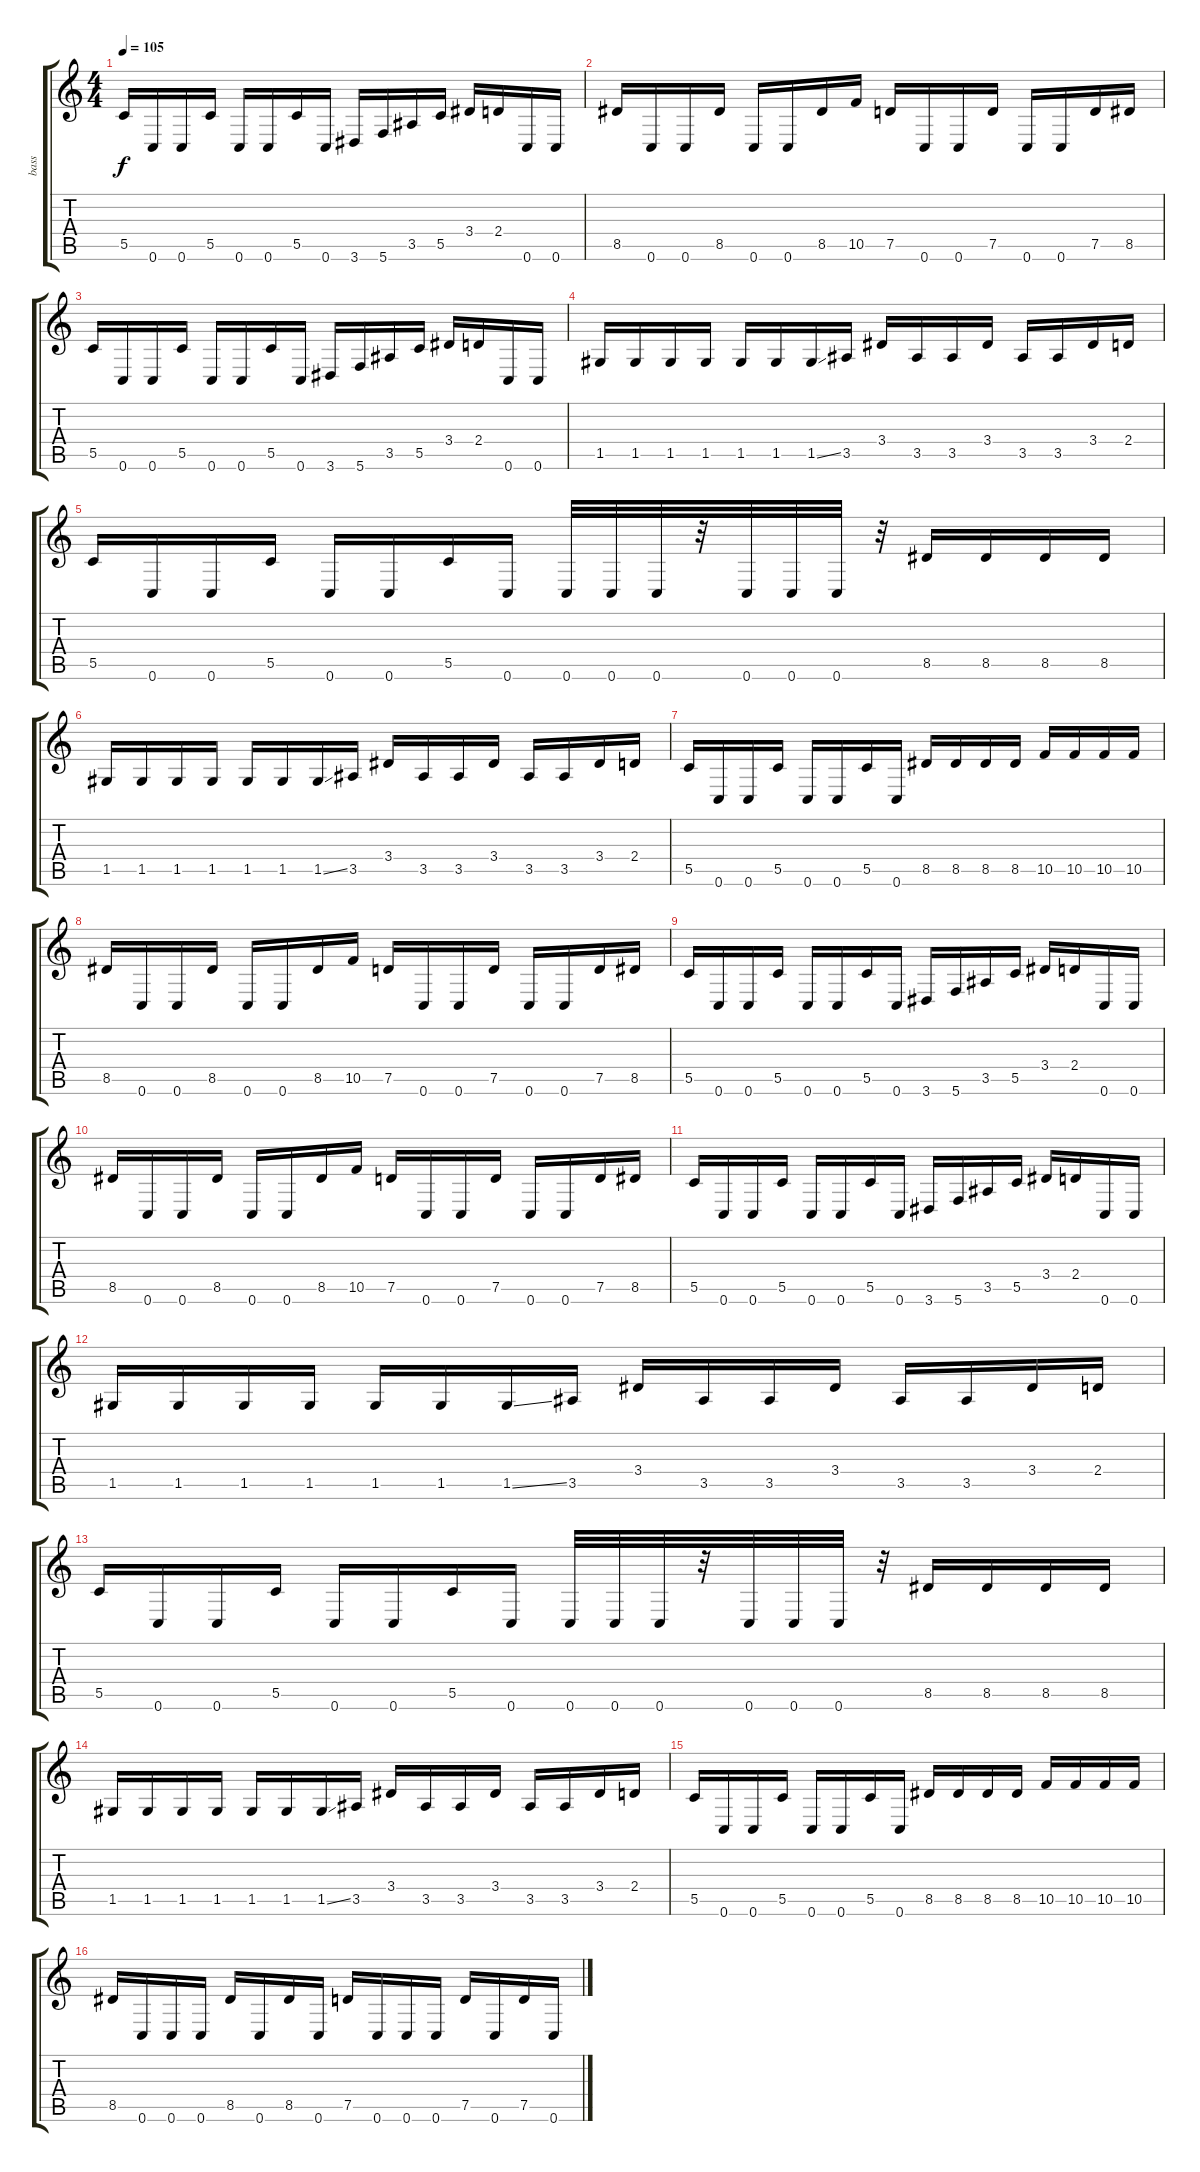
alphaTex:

\track ("bass" "bass") {instrument electricbasspick}
\staff {score tabs}
\tuning (D4 A3 F3 C3 G2 C2) {hide}
\ts (4 4)
\tempo 105
\clef g2
\ks c
5.5.16{dy f} 0.6.16 0.6.16 5.5.16 0.6.16 0.6.16 5.5.16 0.6.16 3.6.16 5.6.16 3.5.16 5.5.16 3.4.16 2.4.16 0.6.16 0.6.16 |
8.5.16 0.6.16 0.6.16 8.5.16 0.6.16 0.6.16 8.5.16 10.5.16 7.5.16 0.6.16 0.6.16 7.5.16 0.6.16 0.6.16 7.5.16 8.5.16 |
5.5.16 0.6.16 0.6.16 5.5.16 0.6.16 0.6.16 5.5.16 0.6.16 3.6.16 5.6.16 3.5.16 5.5.16 3.4.16 2.4.16 0.6.16 0.6.16 |
1.5.16 1.5.16 1.5.16 1.5.16 1.5.16 1.5.16 1.5{ss}.16 3.5.16 3.4.16 3.5.16 3.5.16 3.4.16 3.5.16 3.5.16 3.4.16 2.4.16 |
5.5.16 0.6.16 0.6.16 5.5.16 0.6.16 0.6.16 5.5.16 0.6.16 0.6.32 0.6.32 0.6.32 r.32 0.6.32 0.6.32 0.6.32 r.32 8.5.16 8.5.16 8.5.16 8.5.16 |
1.5.16 1.5.16 1.5.16 1.5.16 1.5.16 1.5.16 1.5{ss}.16 3.5.16 3.4.16 3.5.16 3.5.16 3.4.16 3.5.16 3.5.16 3.4.16 2.4.16 |
5.5.16 0.6.16 0.6.16 5.5.16 0.6.16 0.6.16 5.5.16 0.6.16 8.5.16 8.5.16 8.5.16 8.5.16 10.5.16 10.5.16 10.5.16 10.5.16 |
8.5.16 0.6.16 0.6.16 8.5.16 0.6.16 0.6.16 8.5.16 10.5.16 7.5.16 0.6.16 0.6.16 7.5.16 0.6.16 0.6.16 7.5.16 8.5.16 |
5.5.16 0.6.16 0.6.16 5.5.16 0.6.16 0.6.16 5.5.16 0.6.16 3.6.16 5.6.16 3.5.16 5.5.16 3.4.16 2.4.16 0.6.16 0.6.16 |
8.5.16 0.6.16 0.6.16 8.5.16 0.6.16 0.6.16 8.5.16 10.5.16 7.5.16 0.6.16 0.6.16 7.5.16 0.6.16 0.6.16 7.5.16 8.5.16 |
5.5.16 0.6.16 0.6.16 5.5.16 0.6.16 0.6.16 5.5.16 0.6.16 3.6.16 5.6.16 3.5.16 5.5.16 3.4.16 2.4.16 0.6.16 0.6.16 |
1.5.16 1.5.16 1.5.16 1.5.16 1.5.16 1.5.16 1.5{ss}.16 3.5.16 3.4.16 3.5.16 3.5.16 3.4.16 3.5.16 3.5.16 3.4.16 2.4.16 |
5.5.16 0.6.16 0.6.16 5.5.16 0.6.16 0.6.16 5.5.16 0.6.16 0.6.32 0.6.32 0.6.32 r.32 0.6.32 0.6.32 0.6.32 r.32 8.5.16 8.5.16 8.5.16 8.5.16 |
1.5.16 1.5.16 1.5.16 1.5.16 1.5.16 1.5.16 1.5{ss}.16 3.5.16 3.4.16 3.5.16 3.5.16 3.4.16 3.5.16 3.5.16 3.4.16 2.4.16 |
5.5.16 0.6.16 0.6.16 5.5.16 0.6.16 0.6.16 5.5.16 0.6.16 8.5.16 8.5.16 8.5.16 8.5.16 10.5.16 10.5.16 10.5.16 10.5.16 |
8.5.16 0.6.16 0.6.16 0.6.16 8.5.16 0.6.16 8.5.16 0.6.16 7.5.16 0.6.16 0.6.16 0.6.16 7.5.16 0.6.16 7.5.16 0.6.16
